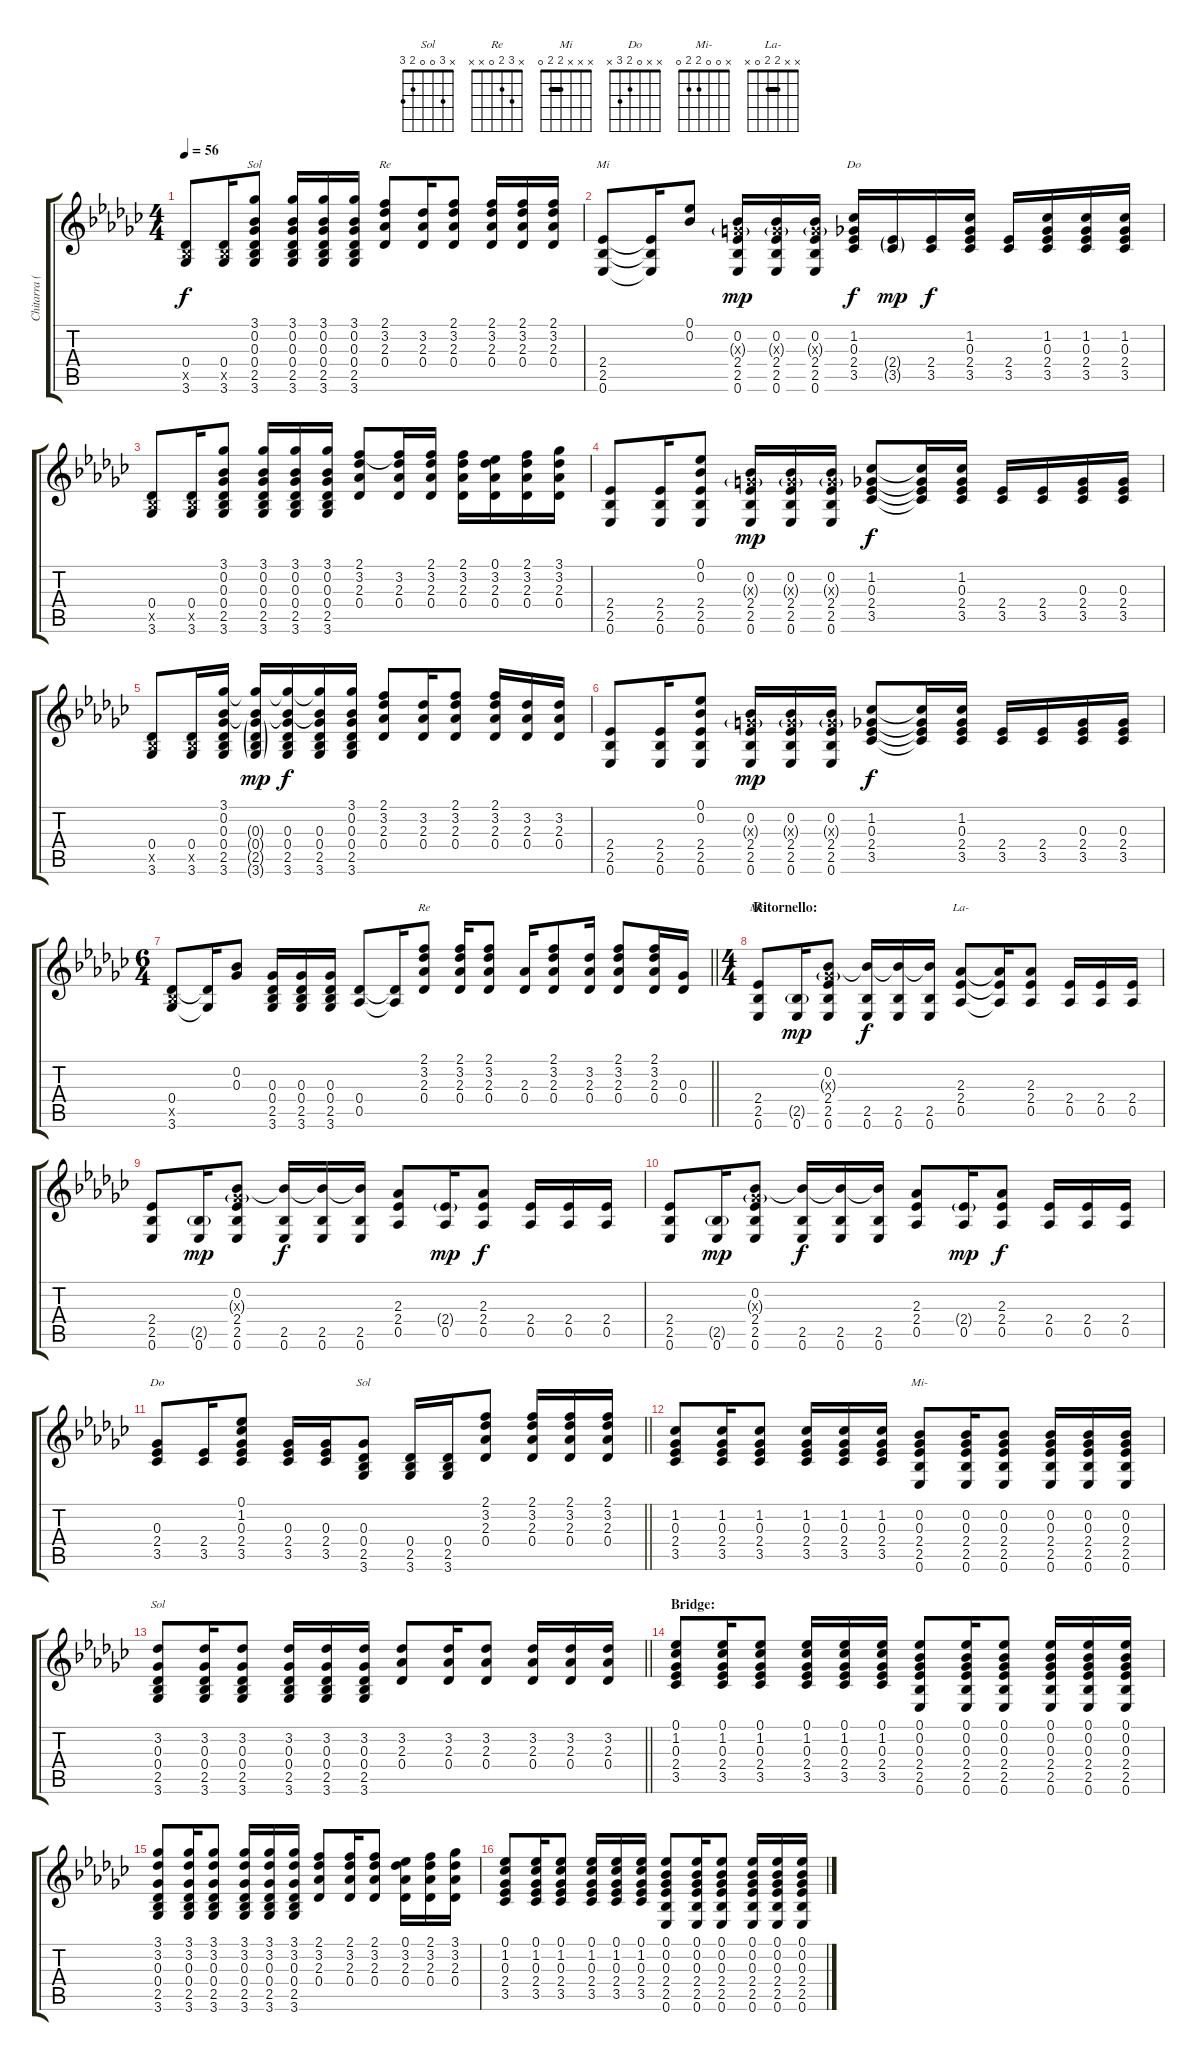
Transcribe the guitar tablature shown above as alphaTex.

\track ("Chitarra (acustica)" "Chitarra (") {instrument acousticguitarsteel}
\staff {score tabs}
\tuning (Eb4 Bb3 Gb3 Db3 Ab2 Eb2) {hide}
\chord ("Sol" 3 0 0 0 2 3)
\chord ("Re" 2 3 2 0 x x) {barre 2}
\chord ("Mi" x x x 2 2 0) {barre 2}
\chord ("Do" x 1 0 2 3 x)
\chord ("Re" x 3 2 0 x x)
\chord ("Mi-" x x x 2 2 0) {barre 2}
\chord ("La-" x x 2 2 0 x) {barre 2}
\chord ("Do" x x 0 2 3 x)
\chord ("Sol" x x 0 0 2 3)
\chord ("Mi-" x 0 0 2 2 0)
\chord ("Sol" x 3 0 0 2 3)
\ts (4 4)
\tempo 56
\clef g2
\ks ebminor
(0.4 2.5{x} 3.6).8{dy f} (0.4 2.5{x} 3.6).16 (3.1 0.2 0.3 0.4 2.5 3.6).8{ch "Sol"} (3.1 0.2 0.3 0.4 2.5 3.6).16 (3.1 0.2 0.3 0.4 2.5 3.6).16 (3.1 0.2 0.3 0.4 2.5 3.6).16 (2.1 3.2 2.3 0.4).8{ch "Re"} (3.2 2.3 0.4).16 (2.1 3.2 2.3 0.4).8 (2.1 3.2 2.3 0.4).16 (2.1 3.2 2.3 0.4).16 (2.1 3.2 2.3 0.4).16 |
(2.4 2.5 0.6).8{ch "Mi"} (2.4{t} 2.5{t} 0.6{t}).16 (0.1 0.2).8 (0.2 1.3{g x} 2.4 2.5 0.6).16{dy mp} (0.2 1.3{g x} 2.4 2.5 0.6).16 (0.2 1.3{g x} 2.4 2.5 0.6).16 (1.2 0.3 2.4 3.5).16{ch "Do" dy f} (2.4{g} 3.5{g}).16{dy mp} (2.4 3.5).16{dy f} (1.2 0.3 2.4 3.5).16 (2.4 3.5).16 (1.2 0.3 2.4 3.5).16 (1.2 0.3 2.4 3.5).16 (1.2 0.3 2.4 3.5).16 |
(0.4 2.5{x} 3.6).8 (0.4 2.5{x} 3.6).16 (3.1 0.2 0.3 0.4 2.5 3.6).8 (3.1 0.2 0.3 0.4 2.5 3.6).16 (3.1 0.2 0.3 0.4 2.5 3.6).16 (3.1 0.2 0.3 0.4 2.5 3.6).16 (2.1 3.2 2.3 0.4).8 (2.1{t} 3.2 2.3 0.4).16 (2.1 3.2 2.3 0.4).16 (2.1 3.2 2.3 0.4).16 (0.1 3.2 2.3 0.4).16 (2.1 3.2 2.3 0.4).16 (3.1 3.2 2.3 0.4).16 |
(2.4 2.5 0.6).8 (2.4 2.5 0.6).16 (0.1 0.2 2.4 2.5 0.6).8 (0.2 1.3{g x} 2.4 2.5 0.6).16{dy mp} (0.2 1.3{g x} 2.4 2.5 0.6).16 (0.2 1.3{g x} 2.4 2.5 0.6).16 (1.2 0.3 2.4 3.5).8{dy f} (1.2{t} 0.3{t} 2.4{t} 3.5{t}).16 (1.2 0.3 2.4 3.5).16 (2.4 3.5).16 (2.4 3.5).16 (0.3 2.4 3.5).16 (0.3 2.4 3.5).16 |
(0.4 2.5{x} 3.6).8 (0.4 2.5{x} 3.6).16 (3.1 0.2 0.3 0.4 2.5 3.6).16 (3.1{t} 0.2{t} 0.3{g} 0.4{g} 2.5{g} 3.6{g}).16{dy mp} (3.1{t} 0.2{t} 0.3 0.4 2.5 3.6).16{dy f} (3.1{t} 0.2{t} 0.3 0.4 2.5 3.6).16 (3.1 0.2 0.3 0.4 2.5 3.6).16 (2.1 3.2 2.3 0.4).8 (3.2 2.3 0.4).16 (2.1 3.2 2.3 0.4).8 (2.1 3.2 2.3 0.4).16 (3.2 2.3 0.4).16 (3.2 2.3 0.4).16 |
(2.4 2.5 0.6).8 (2.4 2.5 0.6).16 (0.1 0.2 2.4 2.5 0.6).8 (0.2 1.3{g x} 2.4 2.5 0.6).16{dy mp} (0.2 1.3{g x} 2.4 2.5 0.6).16 (0.2 1.3{g x} 2.4 2.5 0.6).16 (1.2 0.3 2.4 3.5).8{dy f} (1.2{t} 0.3{t} 2.4{t} 3.5{t}).16 (1.2 0.3 2.4 3.5).16 (2.4 3.5).16 (2.4 3.5).16 (0.3 2.4 3.5).16 (0.3 2.4 3.5).16 |
\ts (6 4)
\barLineRight lightlight
(0.4 2.5{x} 3.6).8 (0.4{t} 3.6{t}).16 (0.2 0.3).8 (0.3 0.4 2.5 3.6).16 (0.3 0.4 2.5 3.6).16 (0.3 0.4 2.5 3.6).16 (0.4 0.5).8 (0.4{t} 0.5{t}).16 (2.1 3.2 2.3 0.4).8{ch "Re"} (2.1 3.2 2.3 0.4).16 (2.1 3.2 2.3 0.4).8 (2.3 0.4).16 (2.1 3.2 2.3 0.4).8 (3.2 2.3 0.4).16 (2.1 3.2 2.3 0.4).8 (2.1 3.2 2.3 0.4).16 (0.3 0.4).16 |
\ts (4 4)
\section ("" "Ritornello:")
(2.4 2.5 0.6).8{ch "Mi-"} (2.5{g} 0.6).16{dy mp} (0.2 0.3{g x} 2.4 2.5 0.6).8 (0.2{t} 2.5 0.6).16{dy f} (0.2{t} 2.5 0.6).16 (0.2{t} 2.5 0.6).16 (2.3 2.4 0.5).8{ch "La-"} (2.3{t} 2.4{t} 0.5{t}).16 (2.3 2.4 0.5).8 (2.4 0.5).16 (2.4 0.5).16 (2.4 0.5).16 |
(2.4 2.5 0.6).8 (2.5{g} 0.6).16{dy mp} (0.2 0.3{g x} 2.4 2.5 0.6).8 (0.2{t} 2.5 0.6).16{dy f} (0.2{t} 2.5 0.6).16 (0.2{t} 2.5 0.6).16 (2.3 2.4 0.5).8 (2.4{g} 0.5).16{dy mp} (2.3 2.4 0.5).8{dy f} (2.4 0.5).16 (2.4 0.5).16 (2.4 0.5).16 |
(2.4 2.5 0.6).8 (2.5{g} 0.6).16{dy mp} (0.2 0.3{g x} 2.4 2.5 0.6).8 (0.2{t} 2.5 0.6).16{dy f} (0.2{t} 2.5 0.6).16 (0.2{t} 2.5 0.6).16 (2.3 2.4 0.5).8 (2.4{g} 0.5).16{dy mp} (2.3 2.4 0.5).8{dy f} (2.4 0.5).16 (2.4 0.5).16 (2.4 0.5).16 |
\barLineRight lightlight
(0.3 2.4 3.5).8{ch "Do"} (2.4 3.5).16 (0.1 1.2 0.3 2.4 3.5).8 (0.3 2.4 3.5).16 (0.3 2.4 3.5).16 (0.3 0.4 2.5 3.6).8{ch "Sol"} (0.4 2.5 3.6).16 (0.4 2.5 3.6).16 (2.1 3.2 2.3 0.4).8 (2.1 3.2 2.3 0.4).16 (2.1 3.2 2.3 0.4).16 (2.1 3.2 2.3 0.4).16 |
\section ("" "")
(1.2 0.3 2.4 3.5).8 (1.2 0.3 2.4 3.5).16 (1.2 0.3 2.4 3.5).8 (1.2 0.3 2.4 3.5).16 (1.2 0.3 2.4 3.5).16 (1.2 0.3 2.4 3.5).16 (0.2 0.3 2.4 2.5 0.6).8{ch "Mi-"} (0.2 0.3 2.4 2.5 0.6).16 (0.2 0.3 2.4 2.5 0.6).8 (0.2 0.3 2.4 2.5 0.6).16 (0.2 0.3 2.4 2.5 0.6).16 (0.2 0.3 2.4 2.5 0.6).16 |
\barLineRight lightlight
(3.2 0.3 0.4 2.5 3.6).8{ch "Sol"} (3.2 0.3 0.4 2.5 3.6).16 (3.2 0.3 0.4 2.5 3.6).8 (3.2 0.3 0.4 2.5 3.6).16 (3.2 0.3 0.4 2.5 3.6).16 (3.2 0.3 0.4 2.5 3.6).16 (3.2 2.3 0.4).8 (3.2 2.3 0.4).16 (3.2 2.3 0.4).8 (3.2 2.3 0.4).16 (3.2 2.3 0.4).16 (3.2 2.3 0.4).16 |
\section ("" "Bridge:")
(0.1 1.2 0.3 2.4 3.5).8 (0.1 1.2 0.3 2.4 3.5).16 (0.1 1.2 0.3 2.4 3.5).8 (0.1 1.2 0.3 2.4 3.5).16 (0.1 1.2 0.3 2.4 3.5).16 (0.1 1.2 0.3 2.4 3.5).16 (0.1 0.2 0.3 2.4 2.5 0.6).8 (0.1 0.2 0.3 2.4 2.5 0.6).16 (0.1 0.2 0.3 2.4 2.5 0.6).8 (0.1 0.2 0.3 2.4 2.5 0.6).16 (0.1 0.2 0.3 2.4 2.5 0.6).16 (0.1 0.2 0.3 2.4 2.5 0.6).16 |
(3.1 3.2 0.3 0.4 2.5 3.6).8 (3.1 3.2 0.3 0.4 2.5 3.6).16 (3.1 3.2 0.3 0.4 2.5 3.6).8 (3.1 3.2 0.3 0.4 2.5 3.6).16 (3.1 3.2 0.3 0.4 2.5 3.6).16 (3.1 3.2 0.3 0.4 2.5 3.6).16 (2.1 3.2 2.3 0.4).8 (2.1 3.2 2.3 0.4).16 (2.1 3.2 2.3 0.4).8 (0.1 3.2 2.3 0.4).16 (2.1 3.2 2.3 0.4).16 (3.1 3.2 2.3 0.4).16 |
(0.1 1.2 0.3 2.4 3.5).8 (0.1 1.2 0.3 2.4 3.5).16 (0.1 1.2 0.3 2.4 3.5).8 (0.1 1.2 0.3 2.4 3.5).16 (0.1 1.2 0.3 2.4 3.5).16 (0.1 1.2 0.3 2.4 3.5).16 (0.1 0.2 0.3 2.4 2.5 0.6).8 (0.1 0.2 0.3 2.4 2.5 0.6).16 (0.1 0.2 0.3 2.4 2.5 0.6).8 (0.1 0.2 0.3 2.4 2.5 0.6).16 (0.1 0.2 0.3 2.4 2.5 0.6).16 (0.1 0.2 0.3 2.4 2.5 0.6).16
